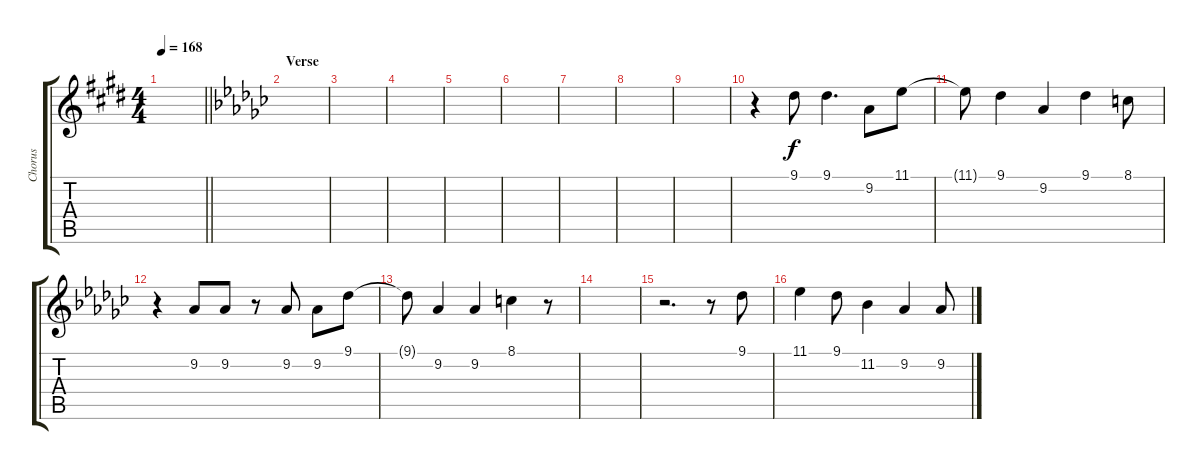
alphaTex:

\track ("Chorus" "Chorus") {mute instrument tenorsax}
\staff {score tabs}
\tuning (E4 B3 G3 D3 A2 E2) {hide}
\ts (4 4)
\tempo 168
\clef g2
\barLineRight lightlight
\ks e
|
\section ("" "Verse")
\ks gb
|
|
|
|
|
|
|
|
r.4 9.1.8 9.1.4{d} 9.2.8 11.1.8 |
11.1{t}.8 9.1.4 9.2.4 9.1.4 8.1.8 |
r.4 9.2.8 9.2.8 r.8 9.2.8 9.2.8 9.1.8 |
9.1{t}.8 9.2.4 9.2.4 8.1.4 r.8 |
|
r.2{d} r.8 9.1.8 |
11.1.4 9.1.8 11.2.4 9.2.4 9.2.8
